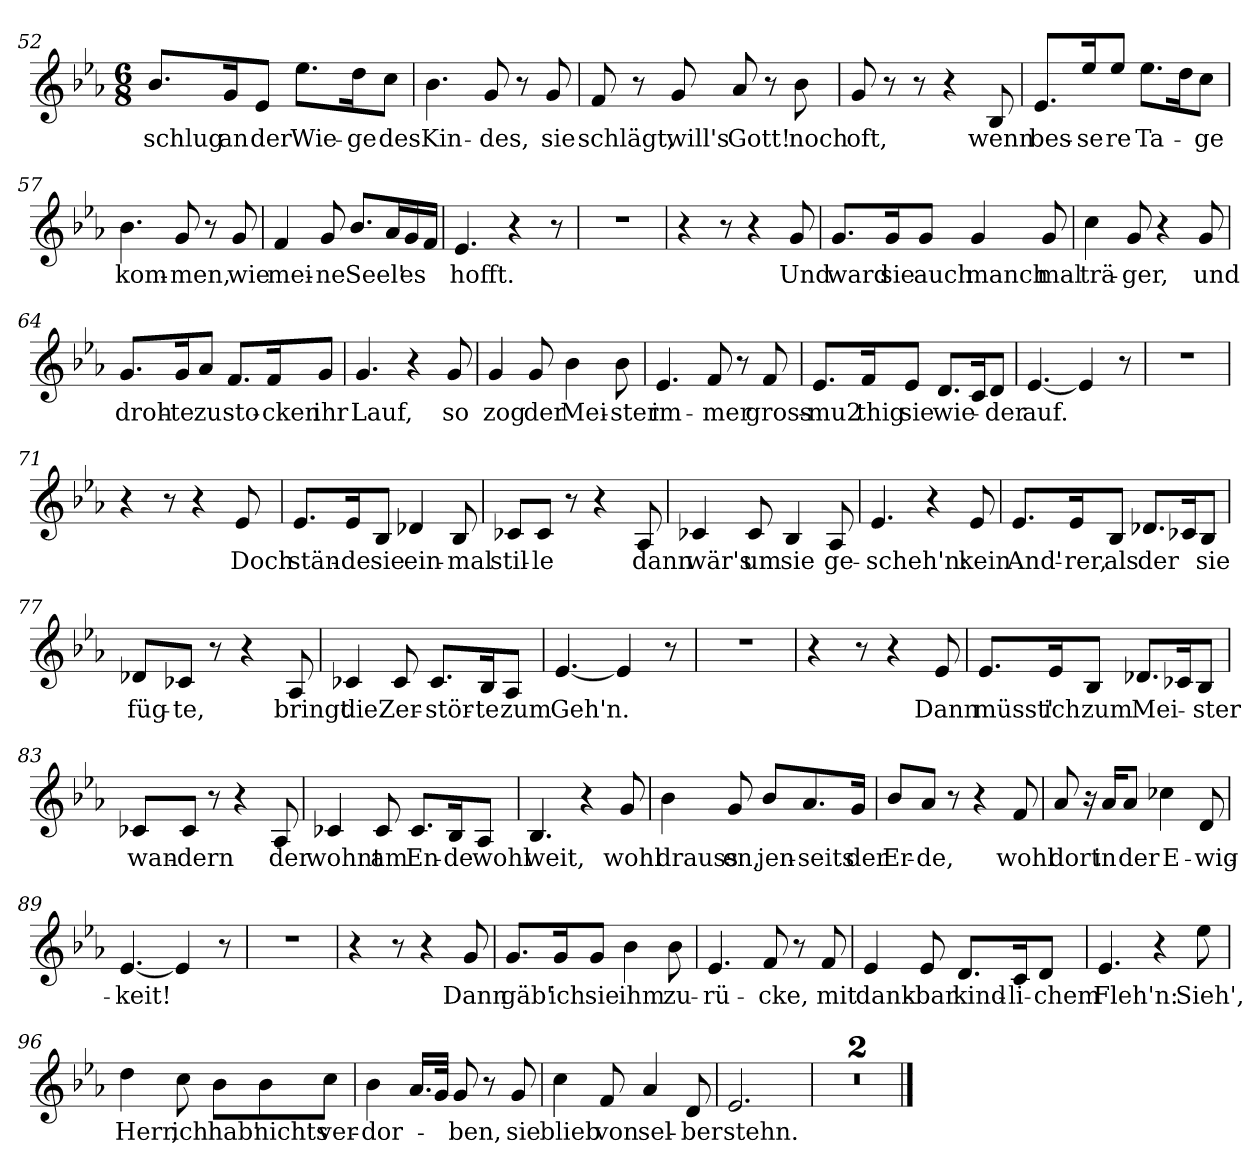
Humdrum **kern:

**kern	**text
*part1	*part1
*staff1	*staff1
*clefG2	*
*k[b-e-a-]	*
*M6/8	*
=52	=52
!	!LO:LY:b
8.b-/L	schlug
!	!LO:LY:b
16g/K	an
!	!LO:LY:b
8e-/J	der
!	!LO:LY:b
8.ee-\L	Wie-
!	!LO:LY:b
16dd\K	-ge
!	!LO:LY:b
8cc\J	des
=53	=53
!	!LO:LY:b
4.b-\	Kin-
!	!LO:LY:b
8g/	-des,
8r	.
!	!LO:LY:b
8g/	sie
=54	=54
!	!LO:LY:b
8f/	schlägt,
8r	.
!	!LO:LY:b
8g/	will's
!	!LO:LY:b
8a-/	Gott!
8r	.
!	!LO:LY:b
8b-\	noch
=55	=55
!	!LO:LY:b
8g/	oft,
8r	.
8r	.
4r	.
!	!LO:LY:b
8B-/	wenn
=56	=56
!	!LO:LY:b
8.e-/L	bes-
!	!LO:LY:b
16ee-/K	se
!	!LO:LY:b
8ee-/J	-re
!	!LO:LY:b
8.ee-\L	Ta-
16dd\K	.
!	!LO:LY:b
8cc\J	-ge
!!LO:LB:g=z
=57	=57
!	!LO:LY:b
4.b-\	kom-
!	!LO:LY:b
8g/	-men,
8r	.
!	!LO:LY:b
8g/	wie
=58	=58
!	!LO:LY:b
4f/	mei-
!	!LO:LY:b
8g/	-ne
!	!LO:LY:b
8.b-/L	Seel'
16a-/L	.
!	!LO:LY:b
16g/	es
16f/JJ	.
=59	=59
!	!LO:LY:b
4.e-/	hofft.
4r	.
8r	.
=60	=60
2.r	.
=61	=61
4r	.
8r	.
4r	.
!	!LO:LY:b
8g/	Und
=62	=62
!	!LO:LY:b
8.g/L	ward
!	!LO:LY:b
16g/K	sie
!	!LO:LY:b
8g/J	auch
!	!LO:LY:b
4g/	manch
!	!LO:LY:b
8g/	mal
=63	=63
!	!LO:LY:b
4cc\	trä-
!	!LO:LY:b
8g/	-ger,
4r	.
!	!LO:LY:b
8g/	und
!!LO:LB:g=z
=64	=64
!	!LO:LY:b
8.g/L	droh-
!	!LO:LY:b
16g/K	-te
!	!LO:LY:b
8a-/J	zu
!	!LO:LY:b
8.f/L	sto-
!	!LO:LY:b
16f/K	-cken
!	!LO:LY:b
8g/J	ihr
=65	=65
!	!LO:LY:b
4.g/	Lauf,
4r	.
!	!LO:LY:b
8g/	so
=66	=66
!	!LO:LY:b
4g/	zog
!	!LO:LY:b
8g/	der
!	!LO:LY:b
4b-\	Mei-
!	!LO:LY:b
8b-\	-ster
=67	=67
!	!LO:LY:b
4.e-/	im-
!	!LO:LY:b
8f/	-mer
8r	.
!	!LO:LY:b
8f/	gross-
=68	=68
!	!LO:LY:b
8.e-/L	mu2
!	!LO:LY:b
16f/K	-thig
!	!LO:LY:b
8e-/J	sie
!	!LO:LY:b
8.d/L	wie-
16c/K	.
!	!LO:LY:b
8d/J	-der
=69	=69
!	!LO:LY:b
[4.e-/	auf.
4e-/]	.
8r	.
=70	=70
2.r	.
=71	=71
4r	.
8r	.
4r	.
!	!LO:LY:b
8e-/	Doch
!!LO:PB:g=z
=72	=72
!	!LO:LY:b
8.e-/L	stän-
!	!LO:LY:b
16e-/K	-de
!	!LO:LY:b
8B-/J	sie
!	!LO:LY:b
4d-X/	ein-
!	!LO:LY:b
8B-/	-mal
=73	=73
!	!LO:LY:b
8c-X/L	stil-
!	!LO:LY:b
8c-/J	-le
8r	.
4r	.
!	!LO:LY:b
8A-/	dann
=74	=74
!	!LO:LY:b
4c-X/	wär's
!	!LO:LY:b
8c-/	um
!	!LO:LY:b
4B-/	sie
!	!LO:LY:b
8A-/	ge-
=75	=75
!	!LO:LY:b
4.e-/	-scheh'n:
4r	.
!	!LO:LY:b
8e-/	kein
=76	=76
!	!LO:LY:b
8.e-/L	And'-
!	!LO:LY:b
16e-/K	-rer,
!	!LO:LY:b
8B-/J	als
!	!LO:LY:b
8.d-X/L	der
16c-X/K	.
!	!LO:LY:b
8B-/J	sie
=77	=77
!	!LO:LY:b
8d-X/L	füg-
!	!LO:LY:b
8c-X/J	-te,
8r	.
4r	.
!	!LO:LY:b
8A-/	bringt
!!LO:LB:g=z
=78	=78
!	!LO:LY:b
4c-X/	die
!	!LO:LY:b
8c-/	Zer-
!	!LO:LY:b
8.c-/L	-stör-
!	!LO:LY:b
16B-/K	-te
!	!LO:LY:b
8A-/J	zum
=79	=79
!	!LO:LY:b
[4.e-/	Geh'n.
4e-/]	.
8r	.
=80	=80
2.r	.
=81	=81
4r	.
8r	.
4r	.
!	!LO:LY:b
8e-/	Dann
=82	=82
!	!LO:LY:b
8.e-/L	müsst'
!	!LO:LY:b
16e-/K	ich
!	!LO:LY:b
8B-/J	zum
!	!LO:LY:b
8.d-X/L	Mei-
16c-X/K	.
!	!LO:LY:b
8B-/J	-ster
=83	=83
!	!LO:LY:b
8c-X/L	wan-
!	!LO:LY:b
8c-/J	-dern
8r	.
4r	.
!	!LO:LY:b
8A-/	der
=84	=84
!	!LO:LY:b
4c-X/	wohnt
!	!LO:LY:b
8c-/	am
!	!LO:LY:b
8.c-/L	En-
!	!LO:LY:b
16B-/K	-de
!	!LO:LY:b
8A-/J	wohl
!!LO:LB:g=z
=85	=85
!	!LO:LY:b
4.B-/	weit,
4r	.
!	!LO:LY:b
8g/	wohl
=86	=86
!	!LO:LY:b
4b-\	drauss
!	!LO:LY:b
8g/	en,
!	!LO:LY:b
8b-/L	jen-
!	!LO:LY:b
8.a-/	-seits
!	!LO:LY:b
16g/Jk	der
=87	=87
!	!LO:LY:b
8b-/L	Er-
!	!LO:LY:b
8a-/J	-de,
8r	.
4r	.
!	!LO:LY:b
8f/	wohl
=88	=88
!	!LO:LY:b
8a-/	dort
16r	.
!	!LO:LY:b
16a-/KL	in
!	!LO:LY:b
8a-/J	der
!	!LO:LY:b
4cc-X\	E-
!	!LO:LY:b
8d/	-wig-
=89	=89
!	!LO:LY:b
[4.e-/	-keit!
4e-/]	.
8r	.
=90	=90
2.r	.
=91	=91
4r	.
8r	.
4r	.
!	!LO:LY:b
8g/	Dann
!!LO:LB:g=z
=92	=92
!	!LO:LY:b
8.g/L	gäb'
!	!LO:LY:b
16g/K	ich
!	!LO:LY:b
8g/J	sie
!	!LO:LY:b
4b-\	ihm
!	!LO:LY:b
8b-\	zu-
=93	=93
!	!LO:LY:b
4.e-/	-rü-
!	!LO:LY:b
8f/	-cke,
8r	.
!	!LO:LY:b
8f/	mit
=94	=94
!	!LO:LY:b
4e-/	dank-
!	!LO:LY:b
8e-/	-bar
!	!LO:LY:b
8.d/L	kind-
!	!LO:LY:b
16c/K	-li-
!	!LO:LY:b
8d/J	-chem
=95	=95
!	!LO:LY:b
4.e-/	Fleh'n:
4r	.
!	!LO:LY:b
8ee-\	Sieh',
=96	=96
!	!LO:LY:b
4dd\	Herr,
!	!LO:LY:b
8cc\	ich
!	!LO:LY:b
8b-\L	hab'
!	!LO:LY:b
8b-\	nichts
!	!LO:LY:b
8cc\J	ver-
=97	=97
!	!LO:LY:b
4b-\	-dor-
16.a-/LL	.
32g/JJk	.
!	!LO:LY:b
8g/	-ben,
8r	.
!	!LO:LY:b
8g/	sie
!!LO:LB:g=z
=98	=98
!	!LO:LY:b
4cc\	blieb
!	!LO:LY:b
8f/	von
!	!LO:LY:b
4a-/	sel-
!	!LO:LY:b
8d/	-ber
=99	=99
!	!LO:LY:b
2.e-/	stehn.
=100	=100
2.r	.
=101	=101
2.r	.
==	==
*-	*-
